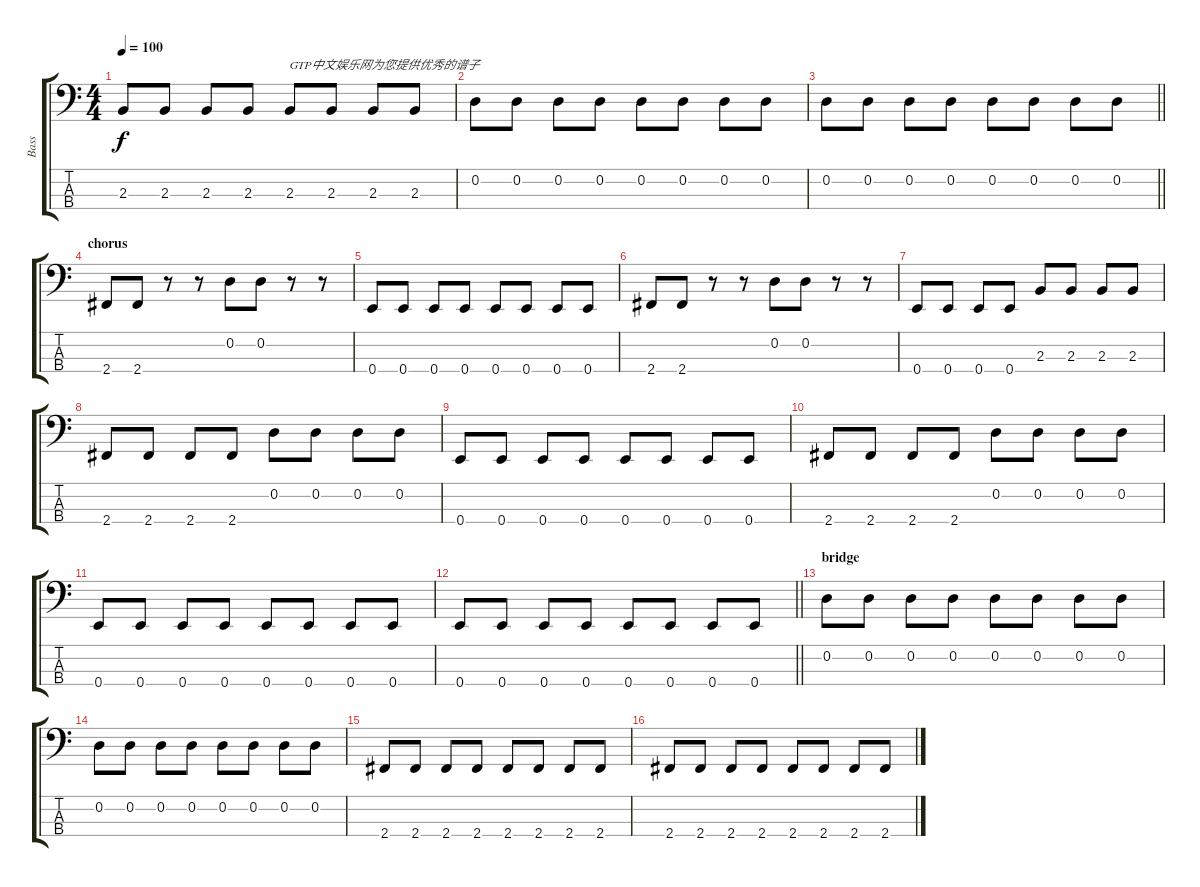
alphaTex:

\track ("Bass" "Bass") {instrument electricbassfinger}
\staff {score tabs}
\tuning (G2 D2 A1 E1) {hide}
\ts (4 4)
\tempo 100
\clef f4
\ks c
2.3.8{dy f} 2.3.8 2.3.8 2.3.8 2.3.8{txt "GTP中文娱乐网为您提供优秀的谱子"} 2.3.8 2.3.8 2.3.8 |
0.2.8 0.2.8 0.2.8 0.2.8 0.2.8 0.2.8 0.2.8 0.2.8 |
\barLineRight lightlight
0.2.8 0.2.8 0.2.8 0.2.8 0.2.8 0.2.8 0.2.8 0.2.8 |
\section ("" "chorus")
2.4.8 2.4.8 r.8 r.8 0.2.8 0.2.8 r.8 r.8 |
0.4.8 0.4.8 0.4.8 0.4.8 0.4.8 0.4.8 0.4.8 0.4.8 |
2.4.8 2.4.8 r.8 r.8 0.2.8 0.2.8 r.8 r.8 |
0.4.8 0.4.8 0.4.8 0.4.8 2.3.8 2.3.8 2.3.8 2.3.8 |
2.4.8 2.4.8 2.4.8 2.4.8 0.2.8 0.2.8 0.2.8 0.2.8 |
0.4.8 0.4.8 0.4.8 0.4.8 0.4.8 0.4.8 0.4.8 0.4.8 |
2.4.8 2.4.8 2.4.8 2.4.8 0.2.8 0.2.8 0.2.8 0.2.8 |
0.4.8 0.4.8 0.4.8 0.4.8 0.4.8 0.4.8 0.4.8 0.4.8 |
\barLineRight lightlight
0.4.8 0.4.8 0.4.8 0.4.8 0.4.8 0.4.8 0.4.8 0.4.8 |
\section ("" "bridge")
0.2.8 0.2.8 0.2.8 0.2.8 0.2.8 0.2.8 0.2.8 0.2.8 |
0.2.8 0.2.8 0.2.8 0.2.8 0.2.8 0.2.8 0.2.8 0.2.8 |
2.4.8 2.4.8 2.4.8 2.4.8 2.4.8 2.4.8 2.4.8 2.4.8 |
2.4.8 2.4.8 2.4.8 2.4.8 2.4.8 2.4.8 2.4.8 2.4.8
